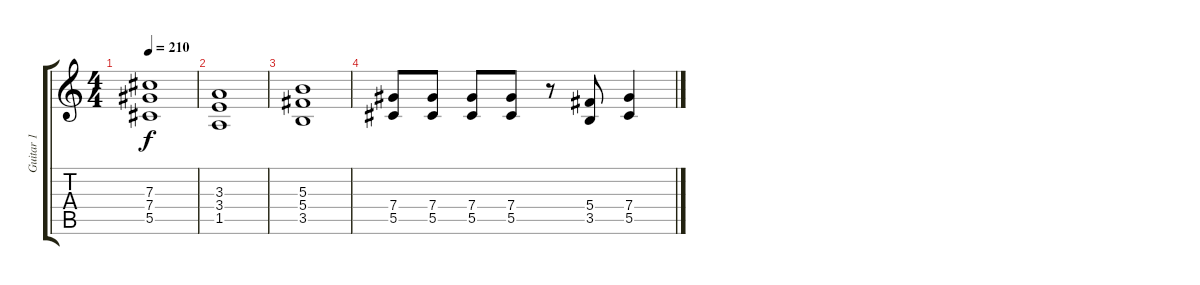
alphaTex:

\track ("Guitar 1" "Guitar 1") {instrument distortionguitar}
\staff {score tabs}
\tuning (Eb4 Bb3 Gb3 Db3 Ab2 Eb2) {hide}
\ts (4 4)
\tempo 210
\clef g2
\ks c
(7.3{t} 7.4{t} 5.5{t}).1{dy f} |
(3.3 3.4 1.5).1 |
(5.3 5.4 3.5).1 |
(7.4 5.5).8 (7.4 5.5).8 (7.4 5.5).8 (7.4 5.5).8 r.8 (5.4 3.5).8 (7.4 5.5).4
